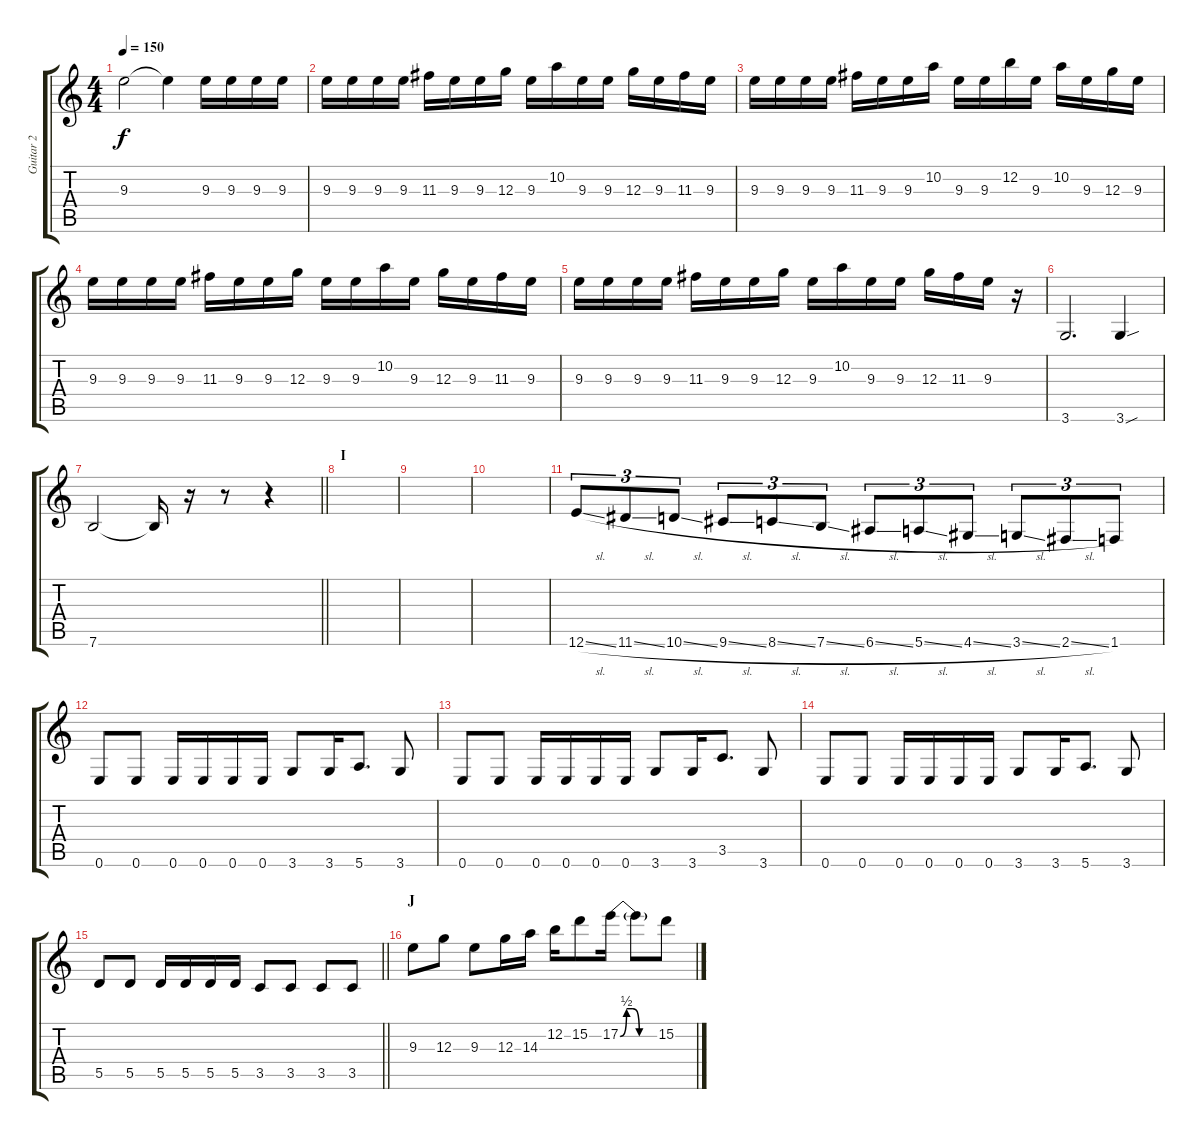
\track ("Guitar 2" "Guitar 2") {instrument overdrivenguitar}
\staff {score tabs}
\tuning (E4 B3 G3 D3 A2 E2) {hide}
\ts (4 4)
\tempo 150
\clef g2
\ks c
9.3.2{dy f} 9.3{t}.4 9.3.16 9.3.16 9.3.16 9.3.16 |
9.3.16 9.3.16 9.3.16 9.3.16 11.3.16 9.3.16 9.3.16 12.3.16 9.3.16 10.2.16 9.3.16 9.3.16 12.3.16 9.3.16 11.3.16 9.3.16 |
9.3.16 9.3.16 9.3.16 9.3.16 11.3.16 9.3.16 9.3.16 10.2.16 9.3.16 9.3.16 12.2.16 9.3.16 10.2.16 9.3.16 12.3.16 9.3.16 |
9.3.16 9.3.16 9.3.16 9.3.16 11.3.16 9.3.16 9.3.16 12.3.16 9.3.16 9.3.16 10.2.16 9.3.16 12.3.16 9.3.16 11.3.16 9.3.16 |
9.3.16 9.3.16 9.3.16 9.3.16 11.3.16 9.3.16 9.3.16 12.3.16 9.3.16 10.2.16 9.3.16 9.3.16 12.3.16 11.3.16 9.3.16 r.16 |
3.6.2{d} 3.6{sou}.4 |
\barLineRight lightlight
7.6.2 7.6{t}.16 r.16 r.8 r.4 |
\section ("" "I")
|
|
|
12.6{sl}.8{tu (3 2)} 11.6{sl}.8{tu (3 2)} 10.6{sl}.8{tu (3 2)} 9.6{sl}.8{tu (3 2)} 8.6{sl}.8{tu (3 2)} 7.6{sl}.8{tu (3 2)} 6.6{sl}.8{tu (3 2)} 5.6{sl}.8{tu (3 2)} 4.6{sl}.8{tu (3 2)} 3.6{sl}.8{tu (3 2)} 2.6{sl}.8{tu (3 2)} 1.6.8{tu (3 2)} |
0.6.8 0.6.8 0.6.16 0.6.16 0.6.16 0.6.16 3.6.8 3.6.16 5.6.8{d} 3.6.8 |
0.6.8 0.6.8 0.6.16 0.6.16 0.6.16 0.6.16 3.6.8 3.6.16 3.5.8{d} 3.6.8 |
0.6.8 0.6.8 0.6.16 0.6.16 0.6.16 0.6.16 3.6.8 3.6.16 5.6.8{d} 3.6.8 |
\barLineRight lightlight
5.5.8 5.5.8 5.5.16 5.5.16 5.5.16 5.5.16 3.5.8 3.5.8 3.5.8 3.5.8 |
\section ("" "J")
9.3.8 12.3.8 9.3.8 12.3.16 14.3.16 12.2.16 15.2.8 17.2{be (custom 0 0 10 2 20 2 30 0 60 0)}.16 17.2{t}.8 15.2.8
